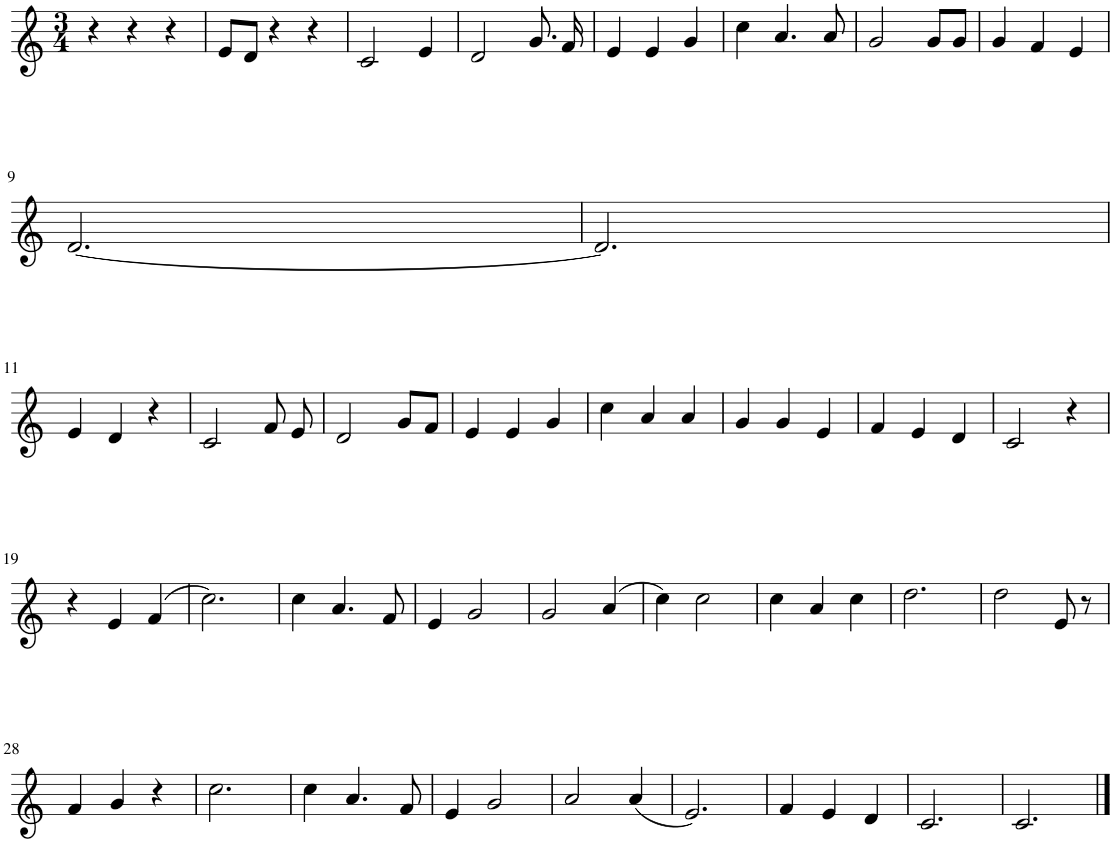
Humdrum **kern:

**kern
*part1
*staff1
*I"Staff 1
*I'Sta. 1
*clefG1
*k[]
*M3/4
=1
4r
4r
4r
=2
8g/L
8f/J
4r
4r
=3
2e/
4g/
=4
2f/
8.b/
16a/
=5
4g/
4g/
4b/
=6
4ee\
4.cc/
8cc/
=7
2b/
8b/L
8b/J
=8
4b/
4a/
4g/
!!LO:LB:g=z
=9
[2.f/
=10
2.f/]
!!LO:LB:g=z
=11
4g/
4f/
4r
=12
2e/
8a/
8g/
=13
2f/
8b/L
8a/J
=14
4g/
4g/
4b/
=15
4ee\
4cc/
4cc/
=16
4b/
4b/
4g/
=17
4a/
4g/
4f/
=18
2e/
4r
!!LO:LB:g=z
=19
4r
4g/
(4a/
=20
2.ee\)
=21
4ee\
4.cc/
8a/
=22
4g/
2b/
=23
2b/
(4cc/
=24
4ee\)
2ee\
=25
4ee\
4cc/
4ee\
=26
2.ff\
=27
2ff\
8g/
8r
!!LO:LB:g=z
=28
4a/
4b/
4r
=29
2.ee\
=30
4ee\
4.cc/
8a/
=31
4g/
2b/
=32
2cc/
(4cc/
=33
2.g/)
=34
4a/
4g/
4f/
=35
2.e/
=36
2.e/
==
*-
